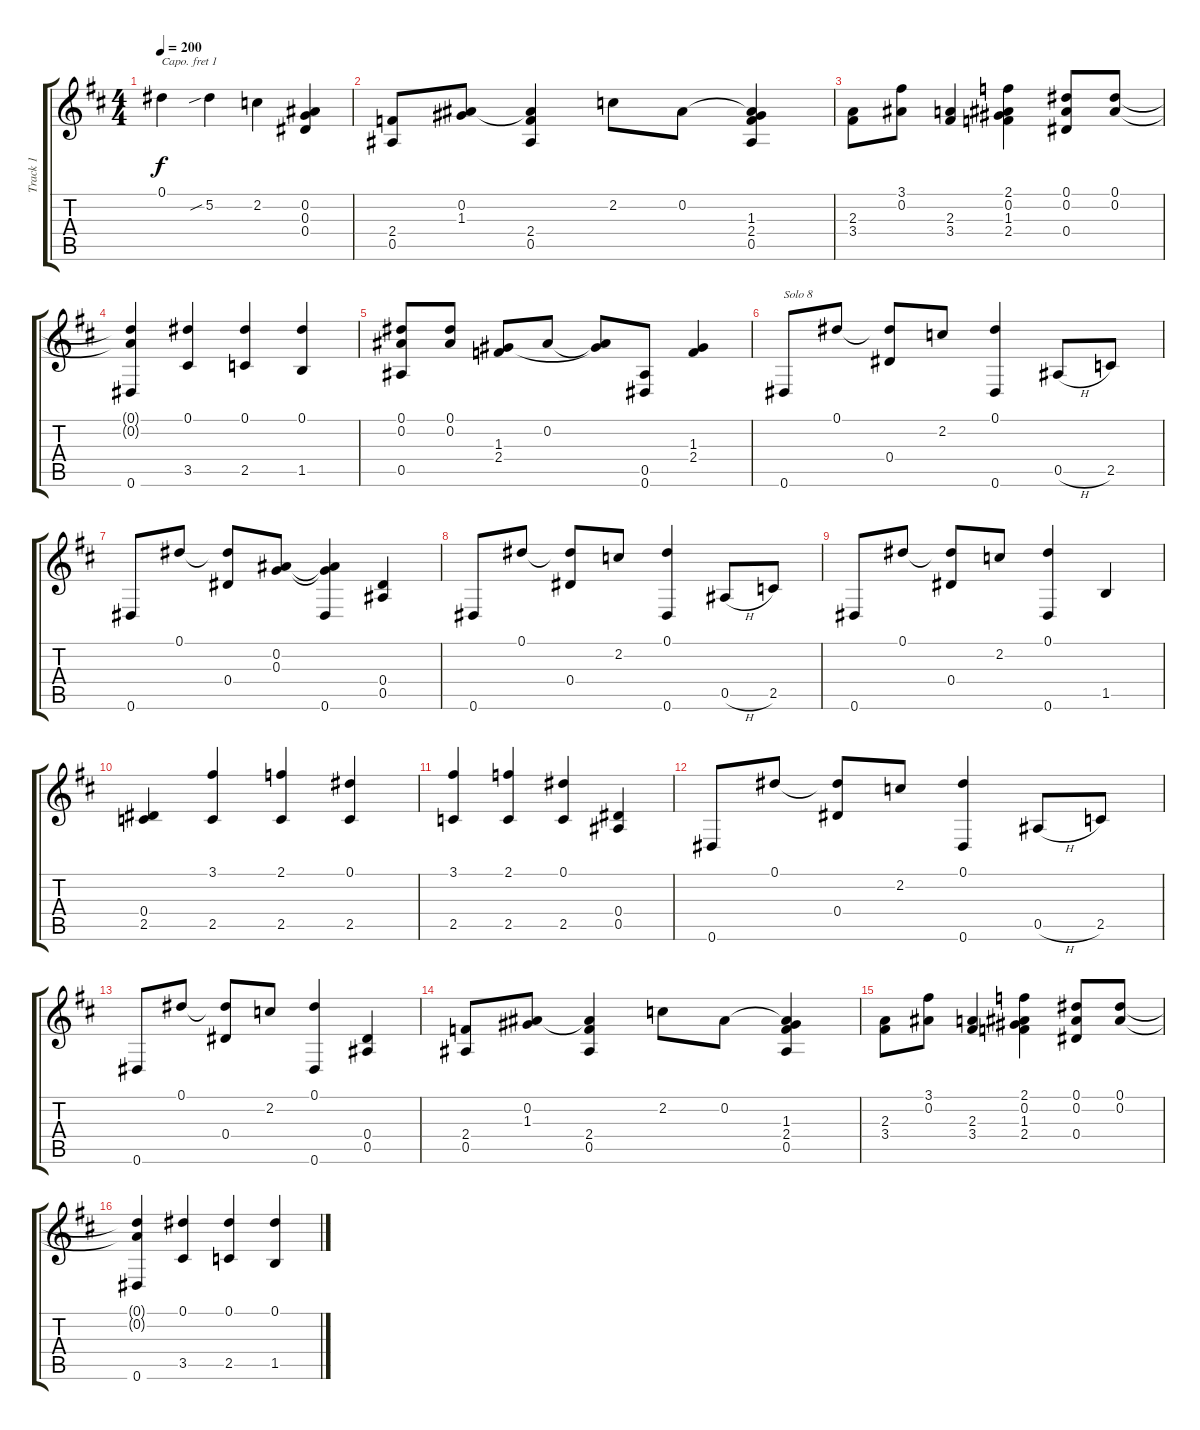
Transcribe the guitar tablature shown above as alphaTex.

\track ("Track 1" "Track 1") {instrument acousticguitarsteel}
\staff {score tabs}
\capo 1
\tuning (D4 A3 Gb3 D3 A2 D2) {hide}
\ts (4 4)
\tempo 200
\clef g2
\ks d
0.1.4{dy f} 5.2{sib}.4 2.2.4 (0.2 0.3 0.4).4 |
(2.4 0.5).8 (0.2 1.3).8 (0.2{t} 2.4 0.5).4 2.2.8 0.2.8 (0.2{t} 1.3 2.4 0.5).4 |
(2.3 3.4).8 (3.1 0.2).8 (2.3 3.4).4 (2.1 0.2 1.3 2.4).4 (0.1 0.2 0.4).8 (0.1 0.2).8 |
(0.1{t} 0.2{t} 0.6).4 (0.1 3.5).4 (0.1 2.5).4 (0.1 1.5).4 |
(0.1 0.2 0.5).8 (0.1 0.2).8 (1.3 2.4).8 0.2.8 (0.2{t} 1.3{t}).8 (0.5 0.6).8 (1.3 2.4).4 |
0.6.8{txt "Solo 8"} 0.1.8 (0.1{t} 0.4).8 2.2.8 (0.1 0.6).4 0.5{h}.8 2.5.8 |
0.6.8 0.1.8 (0.1{t} 0.4).8 (0.2 0.3).8 (0.2{t} 0.3{t} 0.6).4 (0.4 0.5).4 |
0.6.8 0.1.8 (0.1{t} 0.4).8 2.2.8 (0.1 0.6).4 0.5{h}.8 2.5.8 |
0.6.8 0.1.8 (0.1{t} 0.4).8 2.2.8 (0.1 0.6).4 1.5.4 |
(0.4 2.5).4 (3.1 2.5).4 (2.1 2.5).4 (0.1 2.5).4 |
(3.1 2.5).4 (2.1 2.5).4 (0.1 2.5).4 (0.4 0.5).4 |
0.6.8 0.1.8 (0.1{t} 0.4).8 2.2.8 (0.1 0.6).4 0.5{h}.8 2.5.8 |
0.6.8 0.1.8 (0.1{t} 0.4).8 2.2.8 (0.1 0.6).4 (0.4 0.5).4 |
(2.4 0.5).8 (0.2 1.3).8 (0.2{t} 2.4 0.5).4 2.2.8 0.2.8 (0.2{t} 1.3 2.4 0.5).4 |
(2.3 3.4).8 (3.1 0.2).8 (2.3 3.4).4 (2.1 0.2 1.3 2.4).4 (0.1 0.2 0.4).8 (0.1 0.2).8 |
(0.1{t} 0.2{t} 0.6).4 (0.1 3.5).4 (0.1 2.5).4 (0.1 1.5).4
